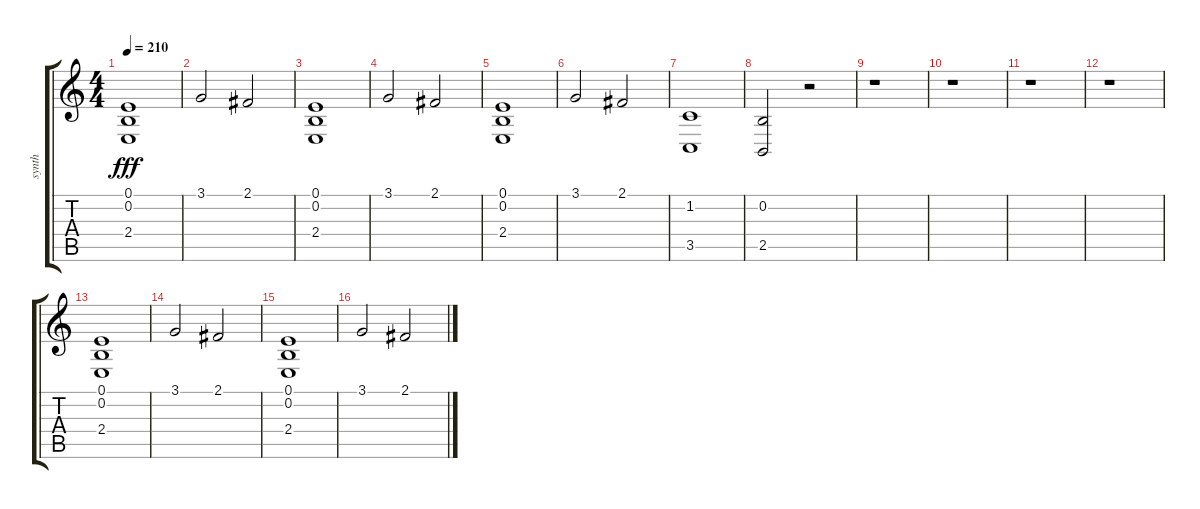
\track ("synth" "synth") {instrument pad7halo}
\staff {score tabs}
\tuning (E4 B3 G3 D3 A2 E2) {hide}
\ts (4 4)
\tempo 210
\clef g2
\ks c
(0.1 0.2 2.4).1{dy fff} |
3.1.2 2.1.2 |
(0.1 0.2 2.4).1 |
3.1.2 2.1.2 |
(0.1 0.2 2.4).1 |
3.1.2 2.1.2 |
(1.2 3.5).1 |
(0.2 2.5).2 r.2 |
r.1 |
r.1 |
r.1 |
r.1 |
(0.1 0.2 2.4).1 |
3.1.2 2.1.2 |
(0.1 0.2 2.4).1 |
3.1.2 2.1.2
